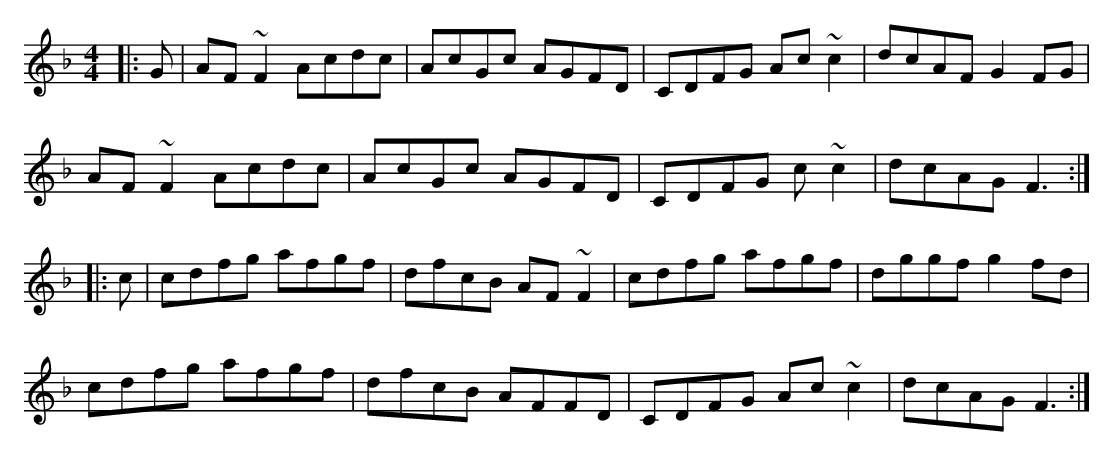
X:1
M:4/4
K:F
|:G|AF ~F2 Acdc|AcGc AGFD|CDFG Ac ~c2|dcAF G2FG|
AF ~F2 Acdc|AcGc AGFD|CDFG c ~c2|dcAG F3:|
|:c|cdfg afgf|dfcB AF ~F2|cdfg afgf|dggf g2 fd|
cdfg afgf|dfcB AFFD|CDFG Ac ~c2|dcAG F3:|
